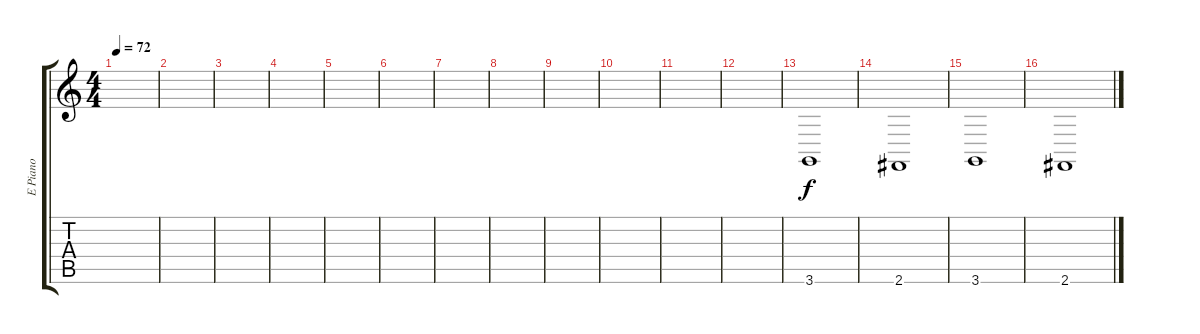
\track ("E Piano" "E Piano") {instrument electricgrandpiano}
\staff {score tabs}
\tuning (E4 B3 G3 D3 A2 E2) {hide}
\ts (4 4)
\tempo 72
\clef g2
\ks c
|
|
|
|
|
|
|
|
|
|
|
|
3.6.1 |
2.6.1 |
3.6.1 |
2.6.1
